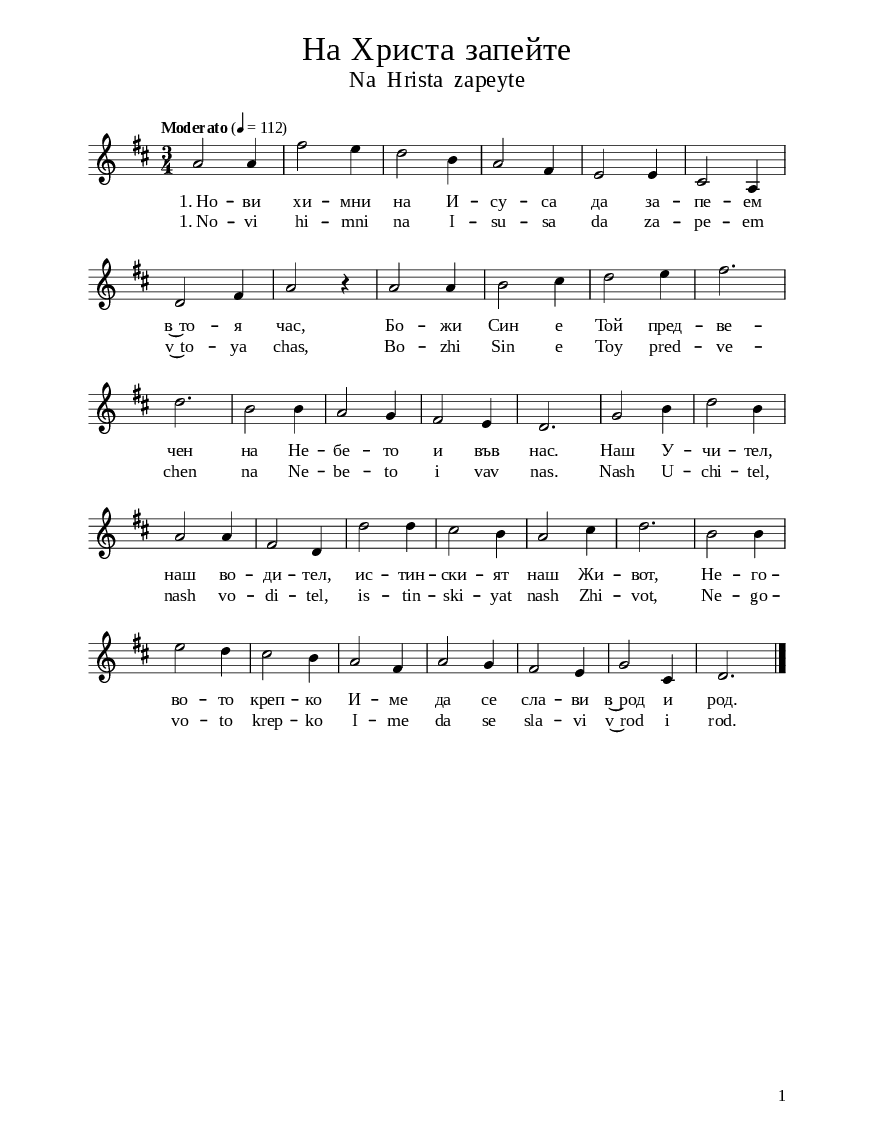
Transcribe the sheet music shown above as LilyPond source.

\version "2.20.0"

\paper {
  #(set-paper-size "a5")
}

\bookpart {
\paper {
  print-all-headers = ##t
  print-page-number = ##t
  print-first-page-number = ##t

  % put page numbers on the bottom
  oddHeaderMarkup = \markup ""
  evenHeaderMarkup = \markup ""
  oddFooterMarkup = \markup
    \fill-line {
      ""
      \on-the-fly #print-page-number-check-first \fromproperty #'page:page-number-string
    }
  evenFooterMarkup = \markup
    \fill-line {
      \on-the-fly #print-page-number-check-first \fromproperty #'page:page-number-string
      ""
    }

  left-margin = 1.5\cm
  right-margin = 1.5\cm
  top-margin = 1.6\cm
  bottom-margin = 1.2\cm
  ragged-bottom = ##t % do not spread the staves to fill the whole vertical space

  % change lyrics and titles font (affects notes also)
  fonts =
    #(make-pango-font-tree
     "Times New Roman"
     "DejaVu Sans"
     "DejaVu Sans Mono"
     (/ (* staff-height pt) 3.6))

  % change distance between staves
  system-system-spacing =
    #'((basic-distance . 12)
       (minimum-distance . 6)
       (padding . 1)
       (stretchability . 12))
}

\header {
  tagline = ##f
}

\score{
  \layout { 
    indent = 0.0\cm % remove first line indentation
    %ragged-last = ##t % do not spread last line to fill the whole space
    \context {
      \Score
      \omit BarNumber %remove bar numbers
    } % context

    \context { % change staff size
      \Staff
      fontSize = #+0 % affects notes size only
      \override StaffSymbol #'staff-space = #(magstep -3)
      \override StaffSymbol #'thickness = #0.5
      \override BarLine #'hair-thickness = #1
      %\override StaffSymbol #'ledger-line-thickness = #'(0 . 0)
    }

    \context { % adjust space between staff and lyrics and between the two lyric lines
      \Lyrics
      \override VerticalAxisGroup.nonstaff-relatedstaff-spacing = #'((basic-distance . 4.5))
      \override VerticalAxisGroup.nonstaff-nonstaff-spacing = #'((minimum-distance . 2))
    }
  } % layout

\new Voice \absolute  {
    \clef treble
    \key d \major
    \time 3/4 
    \tempo \markup {
        % make tempo note smaller
        \concat {
          "Moderato" \normal-text { " (" }
          \teeny \general-align #Y #DOWN \note #"4" #0.8
          \normal-text { " = 112)" }
        }
    }
 
    a'2 a'4| fis''2 e''4| d''2 b'4 | a'2 fis'4 | e'2 e'4 | cis'2 a4 | \break
 
    d'2 fis'4 | a'2 r4| a'2 a'4| b'2 cis''4 | d''2 e''4| fis''2.| \break
            
    d''2. |  b'2 b'4| a'2 g'4 | fis'2 e'4 | d'2. | g'2 b'4 | d''2 b'4| \break
 
    a'2 a'4 | fis'2 d'4 | d''2 d''4 | cis''2 b'4 | a'2 cis''4 | d''2. | b'2 b'4 |  \break
 
    e''2 d''4 | cis''2 b'4 | a'2 fis'4 | a'2 g'4 | fis'2 e'4 | g'2 cis'4| d'2. | \bar "|." \break
  }
  
  \addlyrics {
    "1. Но" -- ви хи -- мни на И -- су -- са да за -- пе -- ем
    в~то -- я час, Бо -- жи Син е Той пред -- ве -- 
    чен на Не -- бе -- то и във нас.  Наш У -- чи -- тел,
    наш во -- ди -- тел, ис -- тин -- ски -- ят наш Жи -- вот, Не -- го --
    во -- то креп -- ко И -- ме да се сла -- ви в~род и род.    
  }

  \addlyrics {
    "1. No" -- vi hi -- mni na I -- su -- sa da za -- pe -- em
    v~to -- ya chas, Bo -- zhi Sin e Toy pred -- ve -- 
    chen na Ne -- be -- to i vav nas.  Nash U -- chi -- tel,
    nash vo -- di -- tel, is -- tin -- ski -- yat nash Zhi -- vot, Ne -- go --
    vo -- to krep -- ko I -- me da se sla -- vi v~rod i rod.    
  }

  
  \header {
    title = \markup \column \normal-text \fontsize #2.5 {
              \center-align
              \line { На Христа запейте }
              \vspace #-0.6
              \center-align
              \line \fontsize #-3 { Na Hrista zapeyte  }
              \vspace #-0.8
              \center-align
              \line \fontsize #-3 { " " }
            }
  }
  
  \midi{}

} % score

\pageBreak

\markup \fontsize #+2.5 {
    \hspace #4.2
    \override #'(baseline-skip . 2.4) % affects space between column lines
    \column {
 \line {   2.  На Христа запейте химни  }

 \line {   "   " нови в тоз тържествен час, }

 \line {   "   " Той е Божи Син, изпратен }

 \line {   "   " на Земята зарад нас. }

 \line {   "   " Той живота Си положи }

 \line {   "   " от греха да ни спаси, }

 \line {   "   " като смъртник в гроба слезе }

 \line {   "   " мъртвите да възкреси. }
   \line {   "   "}

 \line {   3.  И когато се прослави, }

 \line {   "   " нов завет ни даде Той, }

 \line {   "   " най-великия от всички, }

 \line {   "   " Любовта - закона Свой. }

 \line {   "   " Благовествува и рече: }

 \line {   "   " „Вий сте Мои, Aз Съм ваш, }

 \line {   "   " хората са всички братя, }

 \line {   "   " Бог Отец е татко наш. }
    
    \line {   "   "}

 \line {  4.  Един друг се залюбете, }

 \line {   "   " тъй се служи на Отца; }

 \line {   "   " и Отец ви всички люби, }

 \line {   "   " като Негови Деца. }

 \line {   "   " Аз съм жив хляб от Небето, }

 \line {   "   " аз съм истинска лоза, }

 \line {   "   " Словото Ми опазете, }

 \line {   "   " заживейте в Любовта! }
    \line {   "   "}

 \line {   5.  Само в нея е живота, }

 \line {   "   " нейна е радостта, }

 \line {   "   " тя създава всяко благо, }

 \line {   "   " тя едничка, Любовта.“ }

 \line {   "   " Тъй ни учеше тогава,  }

 \line {   "   " тъй ни шепне и сега, }

 \line {   "   " и възкръсват ми в душата }

 \line {   "   " тези Негови Слова. }
    }

    \hspace #5
    \override #'(baseline-skip . 2.4)
    \column {
 \line {   2.  Na Hrista zapeyte himni  }

 \line {   "   " novi v toz tarzhestven chas, }

 \line {   "   " Toy e Bozhi Sin, izpraten }

 \line {   "   " na Zemyata zarad nas. }

 \line {   "   " Toy zhivota Si polozhi }

 \line {   "   " ot greha da ni spasi, }

 \line {   "   " kato smartnik v groba sleze }

 \line {   "   " martvite da vazkresi. }
   \line {   "   "}

 \line {   3.  I kogato se proslavi, }

 \line {   "   " nov zavet ni dade Toy, }

 \line {   "   " nay-velikia ot vsichki, }

 \line {   "   " Lyubovta - zakona Svoy. }

 \line {   "   " Blagovestvuva i reche: }

 \line {   "   " „Viy ste Moi, Az Sam vash, }

 \line {   "   " horata sa vsichki bratya, }

 \line {   "   " Bog Otets e tatko nash. }
    
    \line {   "   "}

 \line {  4.  Edin drug se zalyubete, }

 \line {   "   " tay se sluzhi na Ottsa; }

 \line {   "   " i Otets vi vsichki lyubi, }

 \line {   "   " kato Negovi Detsa. }

 \line {   "   " Az sam zhiv hlyab ot Nebeto, }

 \line {   "   " az sam istinska loza, }

 \line {   "   " Slovoto Mi opazete, }

 \line {   "   " zazhiveyte v Lyubovta! }
    \line {   "   "}

 \line {   5.  Samo v neya e zhivota, }

 \line {   "   " neyna e radostta, }

 \line {   "   " tya sazdava vsyako blago, }

 \line {   "   " tya ednichka, Lyubovta.“ }

 \line {   "   " Tay ni ucheshe togava,  }

 \line {   "   " tay ni shepne i sega, }

 \line {   "   " i vazkrasvat mi v dushata }

 \line {   "   " tezi Negovi Slova. }
     } %column
} % markup

\pageBreak

% include foreign translation(s) of the song
\version "2.20.0"

\markup \fill-line { \fontsize #6 "Mögen wir Jesus besingen" }
\markup \null
\markup \null
\markup \fontsize #+2.5 {
    \hspace #12
    \override #'(baseline-skip . 2)
    \column {
     \line { " " }
     
\line { 1. Mögen wir Jesus mit neuen Hymnen}

\line { "   "in dieser Stunde besingen -}

\line { "   "Er ist der ewige Sohn Gottes }

\line { "   "im Himmel und in uns.}

\line { "   "Unser Meister, unser Führer, }

\line { "   "unser wahres Leben,}

\line { "   "sein starker Name sei gepriesen}

\line { "   "von Geschlecht zu Geschlecht.}

  \line { " " }

\line { 2. Singt zu Christus neue Hymnen}

\line { "   "in dieser festlichen Stunde,}

\line { "   "Er ist der Sohn Gottes, }

\line { "   "der auf die Erde um unsertwillen gesendet wurde.}

\line { "   "Er gab sein Leben, um uns von der Sünde zu retten, }

\line { "   "wie ein Sterbender stieg er in das Grab hinab,}

\line { "   "um die Toten auferstehen zu lassen. }

  \line { " " }

\line { 3. Und nachdem er gepriesen worden war,}

\line { "   "gab er uns ein neues Testament,}

\line { "   "das größte von allen:}

\line { "   "die Liebe -- sein Gesetz. }

\line { "   "Er verkündete die frohe Botschaft und sagte:}

\line { "   "Ihr seid mein, ich bin euer,}

\line { "   "alle Menschen sind Brüder,}

\line { "   "Gottvater ist unser Vater.}


  \line { " " }
\line { 4. Liebet einander, }

\line { "   "so dienen wir unserem Vater,}

\line { "   "und der Vater liebt euch alle}
 
\line { "   "wie Seine eigenen Kinder.}

\line { "   "Ich bin das lebendige Brot vom Himmel, }

\line { "   "ich bin der wahre Weinstock;}

\line { "   "bewahrt Mein Wort und}

\line { "   "lebt in Liebe!}
  \line { " " }
\line { 5. Nur in ihr ist das Leben,}

\line { "   "in ihre ist auch die Freude,}

\line { "   "sie erschafft alles Gute --}

\line { "   "einzig sie -- die Liebe.}

\line { "   "So lehrte Er uns damals,}

\line { "   "so flüstert er uns jetzt auch zu, }

\line { "   "und in meiner Seele }

\line { "   "erwachen seine Worte zum Leben. }
          
     
           }
       
    }    


} % bookpart
